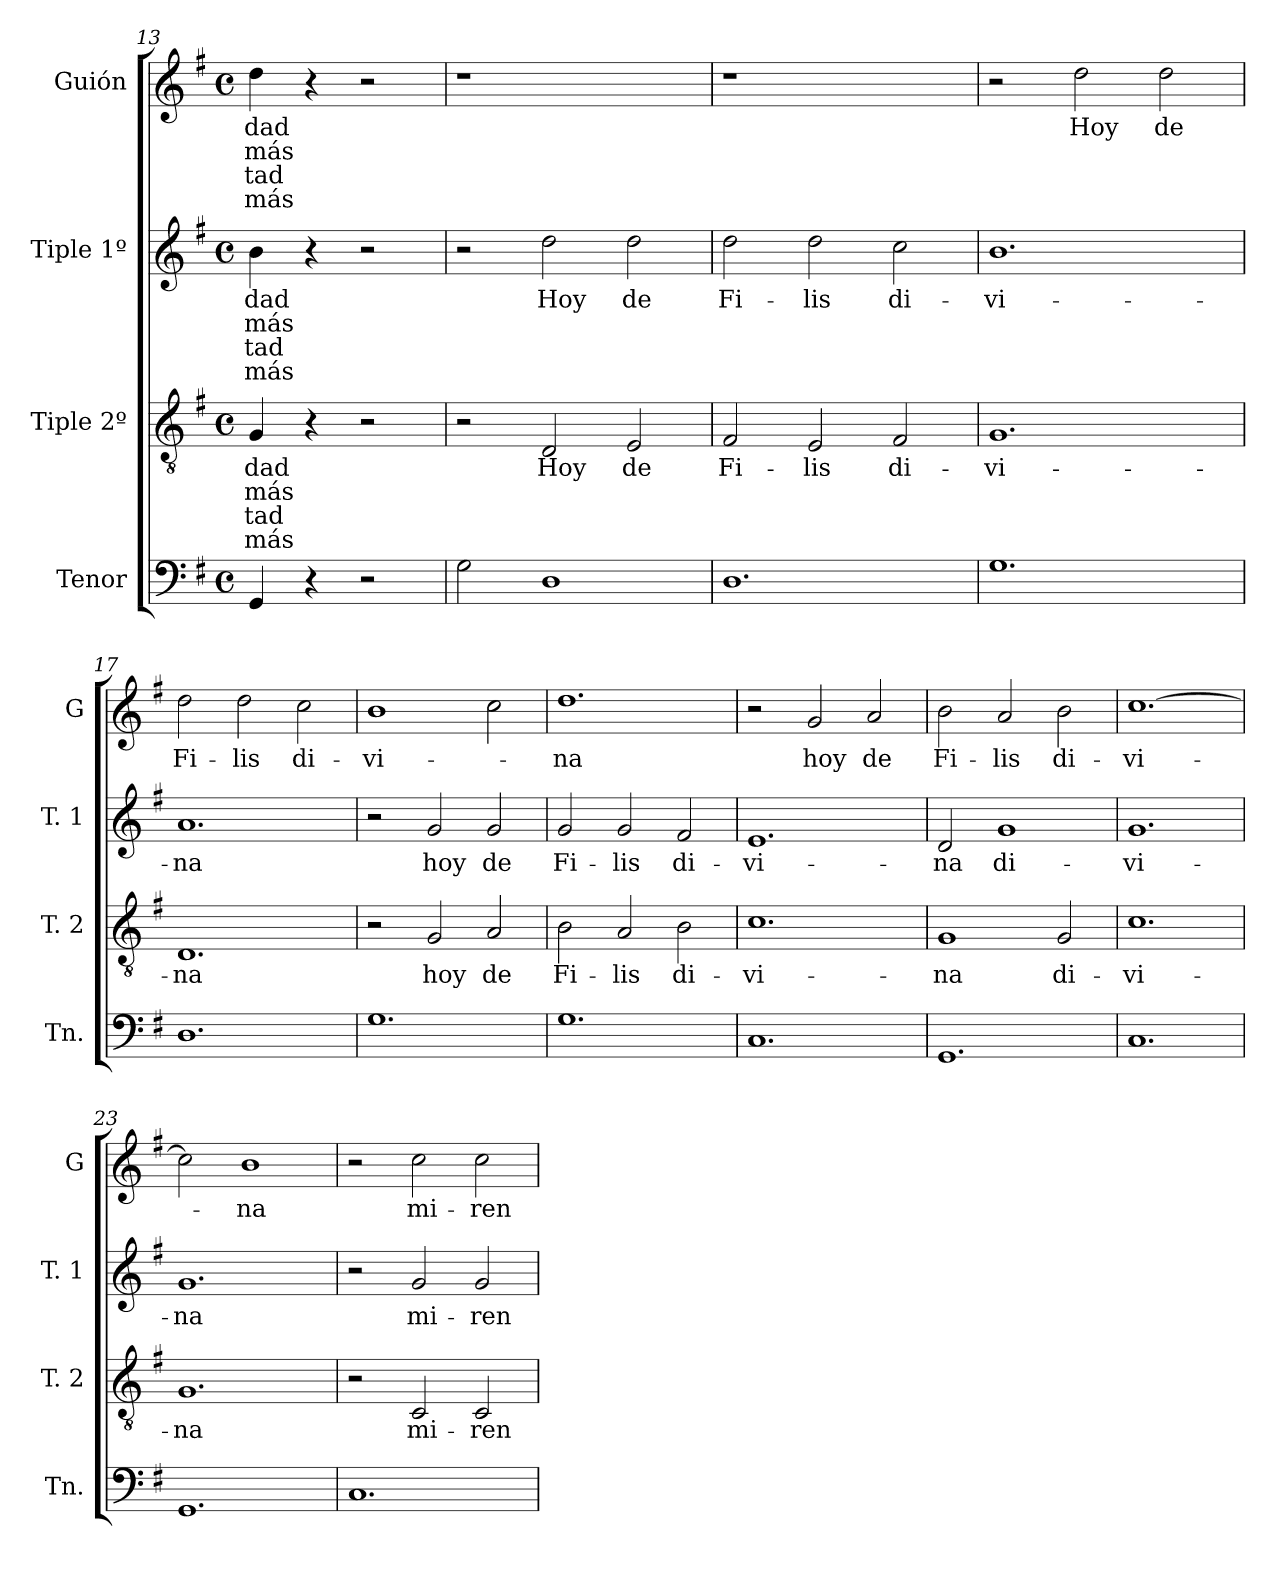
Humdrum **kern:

**kern	**kern	**text	**text	**text	**text	**kern	**text	**text	**text	**text	**kern	**text	**text	**text	**text
*part4	*part3	*part3	*part3	*part3	*part3	*part2	*part2	*part2	*part2	*part2	*part1	*part1	*part1	*part1	*part1
*staff4	*staff3	*staff3	*staff3	*staff3	*staff3	*staff2	*staff2	*staff2	*staff2	*staff2	*staff1	*staff1	*staff1	*staff1	*staff1
*I"Tenor	*I"Tiple 2º	*	*	*	*	*I"Tiple 1º	*	*	*	*	*I"Guión	*	*	*	*
*I'Tn.	*I'T. 2	*	*	*	*	*I'T. 1	*	*	*	*	*I'G	*	*	*	*
*clefF4	*clefGv2	*	*	*	*	*clefG2	*	*	*	*	*clefG2	*	*	*	*
*k[f#]	*k[f#]	*	*	*	*	*k[f#]	*	*	*	*	*k[f#]	*	*	*	*
*M4/4	*M4/4	*	*	*	*	*M4/4	*	*	*	*	*M4/4	*	*	*	*
*met(c)	*met(c)	*	*	*	*	*met(c)	*	*	*	*	*met(c)	*	*	*	*
=13	=13	=13	=13	=13	=13	=13	=13	=13	=13	=13	=13	=13	=13	=13	=13
4GG	4G	-dad	más	-tad	más	4b	-dad	más	-tad	más	4dd	-dad	más	-tad	más
4r	4r	.	.	.	.	4r	.	.	.	.	4r	.	.	.	.
2r	2r	.	.	.	.	2r	.	.	.	.	2r	.	.	.	.
!!LO:LB:g=z
=14	=14	=14	=14	=14	=14	=14	=14	=14	=14	=14	=14	=14	=14	=14	=14
2G	2r	.	.	.	.	2r	.	.	.	.	1r	.	.	.	.
1D	2D	Hoy	.	.	.	2dd	Hoy	.	.	.	.	.	.	.	.
.	2E	de	.	.	.	2dd	de	.	.	.	2ryy	.	.	.	.
=15	=15	=15	=15	=15	=15	=15	=15	=15	=15	=15	=15	=15	=15	=15	=15
1.D	2F#	Fi-	.	.	.	2dd	Fi-	.	.	.	1r	.	.	.	.
.	2E	-lis	.	.	.	2dd	-lis	.	.	.	.	.	.	.	.
.	2F#	di-	.	.	.	2cc	di-	.	.	.	2ryy	.	.	.	.
=16	=16	=16	=16	=16	=16	=16	=16	=16	=16	=16	=16	=16	=16	=16	=16
1.G	1.G	-vi-	.	.	.	1.b	-vi-	.	.	.	2r	.	.	.	.
.	.	.	.	.	.	.	.	.	.	.	2dd	Hoy	.	.	.
.	.	.	.	.	.	.	.	.	.	.	2dd	de	.	.	.
=17	=17	=17	=17	=17	=17	=17	=17	=17	=17	=17	=17	=17	=17	=17	=17
1.D	1.D	-na	.	.	.	1.a	-na	.	.	.	2dd	Fi-	.	.	.
.	.	.	.	.	.	.	.	.	.	.	2dd	-lis	.	.	.
.	.	.	.	.	.	.	.	.	.	.	2cc	di-	.	.	.
=18	=18	=18	=18	=18	=18	=18	=18	=18	=18	=18	=18	=18	=18	=18	=18
1.G	2r	.	.	.	.	2r	.	.	.	.	1b	-vi-	.	.	.
.	2G	hoy	.	.	.	2g	hoy	.	.	.	.	.	.	.	.
.	2A	de	.	.	.	2g	de	.	.	.	2cc	.	.	.	.
=19	=19	=19	=19	=19	=19	=19	=19	=19	=19	=19	=19	=19	=19	=19	=19
1.G	2B	Fi-	.	.	.	2g	Fi-	.	.	.	1.dd	-na	.	.	.
.	2A	-lis	.	.	.	2g	-lis	.	.	.	.	.	.	.	.
.	2B	di-	.	.	.	2f#	di-	.	.	.	.	.	.	.	.
=20	=20	=20	=20	=20	=20	=20	=20	=20	=20	=20	=20	=20	=20	=20	=20
1.C	1.c	-vi-	.	.	.	1.e	-vi-	.	.	.	2r	.	.	.	.
.	.	.	.	.	.	.	.	.	.	.	2g	hoy	.	.	.
.	.	.	.	.	.	.	.	.	.	.	2a	de	.	.	.
=21	=21	=21	=21	=21	=21	=21	=21	=21	=21	=21	=21	=21	=21	=21	=21
1.GG	1G	na	.	.	.	2d	-na	.	.	.	2b	Fi-	.	.	.
.	.	.	.	.	.	1g	di-	.	.	.	2a	-lis	.	.	.
.	2G	-di-	.	.	.	.	.	.	.	.	2b	di-	.	.	.
=22	=22	=22	=22	=22	=22	=22	=22	=22	=22	=22	=22	=22	=22	=22	=22
1.C	1.c	-vi-	.	.	.	1.g	-vi-	.	.	.	[1.cc	-vi-	.	.	.
=23	=23	=23	=23	=23	=23	=23	=23	=23	=23	=23	=23	=23	=23	=23	=23
1.GG	1.G	-na	.	.	.	1.g	-na	.	.	.	2cc]	.	.	.	.
.	.	.	.	.	.	.	.	.	.	.	1b	-na	.	.	.
=24	=24	=24	=24	=24	=24	=24	=24	=24	=24	=24	=24	=24	=24	=24	=24
1.C	2r	.	.	.	.	2r	.	.	.	.	2r	.	.	.	.
.	2C	mi-	.	.	.	2g	mi-	.	.	.	2cc	mi-	.	.	.
.	2C	-ren	.	.	.	2g	-ren	.	.	.	2cc	-ren	.	.	.
=	=	=	=	=	=	=	=	=	=	=	=	=	=	=	=
*-	*-	*-	*-	*-	*-	*-	*-	*-	*-	*-	*-	*-	*-	*-	*-
